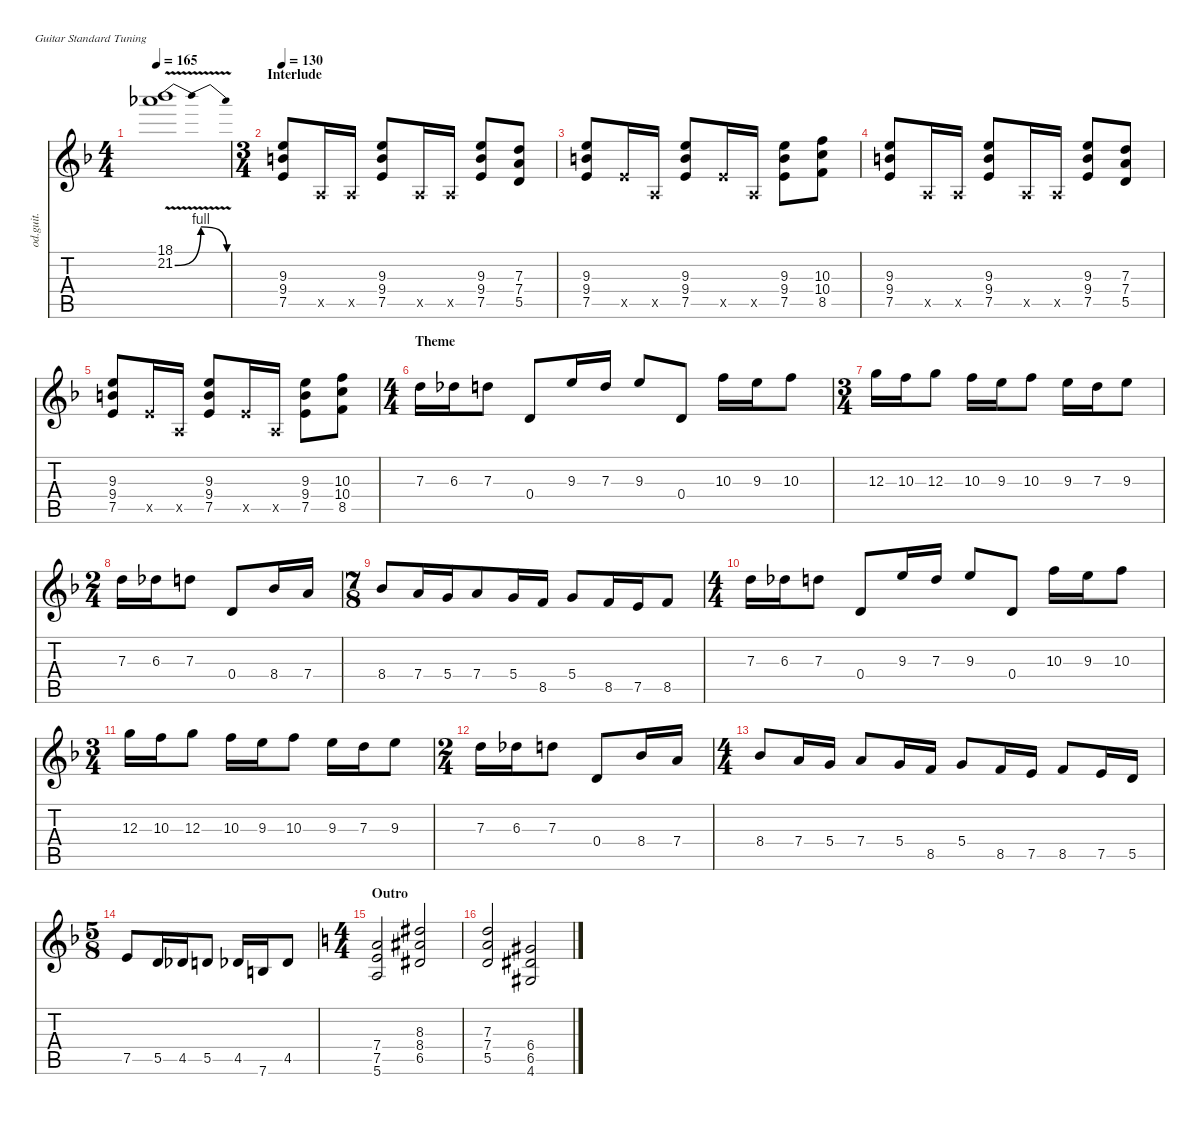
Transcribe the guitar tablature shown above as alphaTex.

\defaultSystemsLayout 4
\hideDynamics
\bracketExtendMode nobrackets
\otherSystemsTrackNameOrientation horizontal
\track ("Guitar I" "od.guit.") {instrument overdrivenguitar}
\staff {score tabs}
\tuning (E4 B3 G3 D3 A2 E2)
\ts (4 4)
\tempo 165
\clef g2
\ks f
(18.1{acc b} 21.2{be (bendrelease 0 0 9.999999599999999 4 31.0000008 4 60 0) v acc b}).1{dy f beam Down} |
\ts (3 4)
\section ("" "Interlude")
\tempo 130
(9.3{acc forcenatural} 9.4{acc forcenatural} 7.5{acc forcenatural}).8{beam Up} 0.5{x acc forcenatural}.16{beam Up} 0.5{x acc forcenatural}.16{beam Up} (9.3{acc forcenatural} 9.4{acc forcenatural} 7.5{acc forcenatural}).8{beam Up} 0.5{x acc forcenatural}.16{beam Up} 0.5{x acc forcenatural}.16{beam Up} (9.3{acc forcenatural} 9.4{acc forcenatural} 7.5{acc forcenatural}).8{beam Up} (7.3{acc forcenatural} 7.4{acc forcenatural} 5.5{acc forcenatural}).8{beam Up} |
(9.3{acc forcenatural} 9.4{acc forcenatural} 7.5{acc forcenatural}).8{beam Up} 7.5{x acc forcenatural}.16{beam Up} 0.5{x acc forcenatural}.16{beam Up} (9.3{acc forcenatural} 9.4{acc forcenatural} 7.5{acc forcenatural}).8{beam Up} 7.5{x acc forcenatural}.16{beam Up} 0.5{x acc forcenatural}.16{beam Up} (9.3{acc forcenatural} 9.4{acc forcenatural} 7.5{acc forcenatural}).8{beam Down} (10.3{acc forcenatural} 10.4{acc forcenatural} 8.5{acc forcenatural}).8{beam Down} |
(9.3{acc forcenatural} 9.4{acc forcenatural} 7.5{acc forcenatural}).8{beam Up} 0.5{x acc forcenatural}.16{beam Up} 0.5{x acc forcenatural}.16{beam Up} (9.3{acc forcenatural} 9.4{acc forcenatural} 7.5{acc forcenatural}).8{beam Up} 0.5{x acc forcenatural}.16{beam Up} 0.5{x acc forcenatural}.16{beam Up} (9.3{acc forcenatural} 9.4{acc forcenatural} 7.5{acc forcenatural}).8{beam Up} (7.3{acc forcenatural} 7.4{acc forcenatural} 5.5{acc forcenatural}).8{beam Up} |
(9.3{acc forcenatural} 9.4{acc forcenatural} 7.5{acc forcenatural}).8{beam Up} 7.5{x acc forcenatural}.16{beam Up} 0.5{x acc forcenatural}.16{beam Up} (9.3{acc forcenatural} 9.4{acc forcenatural} 7.5{acc forcenatural}).8{beam Up} 7.5{x acc forcenatural}.16{beam Up} 0.5{x acc forcenatural}.16{beam Up} (9.3{acc forcenatural} 9.4{acc forcenatural} 7.5{acc forcenatural}).8{beam Down} (10.3{acc forcenatural} 10.4{acc forcenatural} 8.5{acc forcenatural}).8{beam Down} |
\ts (4 4)
\section ("" "Theme")
7.3{acc forcenatural}.16{beam Down} 6.3{acc b}.16{beam Down} 7.3{acc forcenatural}.8{beam Down} 0.4{acc forcenatural}.8{beam Up} 9.3{acc forcenatural}.16{beam Up} 7.3{acc forcenatural}.16{beam Up} 9.3{acc forcenatural}.8{beam Up} 0.4{acc forcenatural}.8{beam Up} 10.3{acc forcenatural}.16{beam Down} 9.3{acc forcenatural}.16{beam Down} 10.3{acc forcenatural}.8{beam Down} |
\ts (3 4)
12.3{acc forcenatural}.16{beam Down} 10.3{acc forcenatural}.16{beam Down} 12.3{acc forcenatural}.8{beam Down} 10.3{acc forcenatural}.16{beam Down} 9.3{acc forcenatural}.16{beam Down} 10.3{acc forcenatural}.8{beam Down} 9.3{acc forcenatural}.16{beam Down} 7.3{acc forcenatural}.16{beam Down} 9.3{acc forcenatural}.8{beam Down} |
\ts (2 4)
7.3{acc forcenatural}.16{beam Down} 6.3{acc b}.16{beam Down} 7.3{acc forcenatural}.8{beam Down} 0.4{acc forcenatural}.8{beam Up} 8.4{acc b}.16{beam Up} 7.4{acc forcenatural}.16{beam Up} |
\ts (7 8)
8.4{acc b}.8{beam Up} 7.4{acc forcenatural}.16{beam Up} 5.4{acc forcenatural}.16{beam Up} 7.4{acc forcenatural}.8{beam Up} 5.4{acc forcenatural}.16{beam Up} 8.5{acc forcenatural}.16{beam Up} 5.4{acc forcenatural}.8{beam Up} 8.5{acc forcenatural}.16{beam Up} 7.5{acc forcenatural}.16{beam Up} 8.5{acc forcenatural}.8{beam Up} |
\ts (4 4)
7.3{acc forcenatural}.16{beam Down} 6.3{acc b}.16{beam Down} 7.3{acc forcenatural}.8{beam Down} 0.4{acc forcenatural}.8{beam Up} 9.3{acc forcenatural}.16{beam Up} 7.3{acc forcenatural}.16{beam Up} 9.3{acc forcenatural}.8{beam Up} 0.4{acc forcenatural}.8{beam Up} 10.3{acc forcenatural}.16{beam Down} 9.3{acc forcenatural}.16{beam Down} 10.3{acc forcenatural}.8{beam Down} |
\ts (3 4)
12.3{acc forcenatural}.16{beam Down} 10.3{acc forcenatural}.16{beam Down} 12.3{acc forcenatural}.8{beam Down} 10.3{acc forcenatural}.16{beam Down} 9.3{acc forcenatural}.16{beam Down} 10.3{acc forcenatural}.8{beam Down} 9.3{acc forcenatural}.16{beam Down} 7.3{acc forcenatural}.16{beam Down} 9.3{acc forcenatural}.8{beam Down} |
\ts (2 4)
7.3{acc forcenatural}.16{beam Down} 6.3{acc b}.16{beam Down} 7.3{acc forcenatural}.8{beam Down} 0.4{acc forcenatural}.8{beam Up} 8.4{acc b}.16{beam Up} 7.4{acc forcenatural}.16{beam Up} |
\ts (4 4)
8.4{acc b}.8{beam Up} 7.4{acc forcenatural}.16{beam Up} 5.4{acc forcenatural}.16{beam Up} 7.4{acc forcenatural}.8{beam Up} 5.4{acc forcenatural}.16{beam Up} 8.5{acc forcenatural}.16{beam Up} 5.4{acc forcenatural}.8{beam Up} 8.5{acc forcenatural}.16{beam Up} 7.5{acc forcenatural}.16{beam Up} 8.5{acc forcenatural}.8{beam Up} 7.5{acc forcenatural}.16{beam Up} 5.5{acc forcenatural}.16{beam Up} |
\ts (5 8)
7.5{acc forcenatural}.8{beam Up} 5.5{acc forcenatural}.16{beam Up} 4.5{acc b}.16{beam Up} 5.5{acc forcenatural}.8{beam Up} 4.5{acc b}.16{beam Up} 7.6{acc forcenatural}.16{beam Up} 4.5{acc b}.8{beam Up} |
\ts (4 4)
\section ("" "Outro")
\ks c
(7.4 7.5 5.6).2{beam Up} (8.3{acc #} 8.4{acc #} 6.5{acc #}).2{beam Up} |
(7.3 7.4 5.5).2{beam Up} (6.4{acc #} 6.5{acc #} 4.6{acc #}).2{beam Up}
